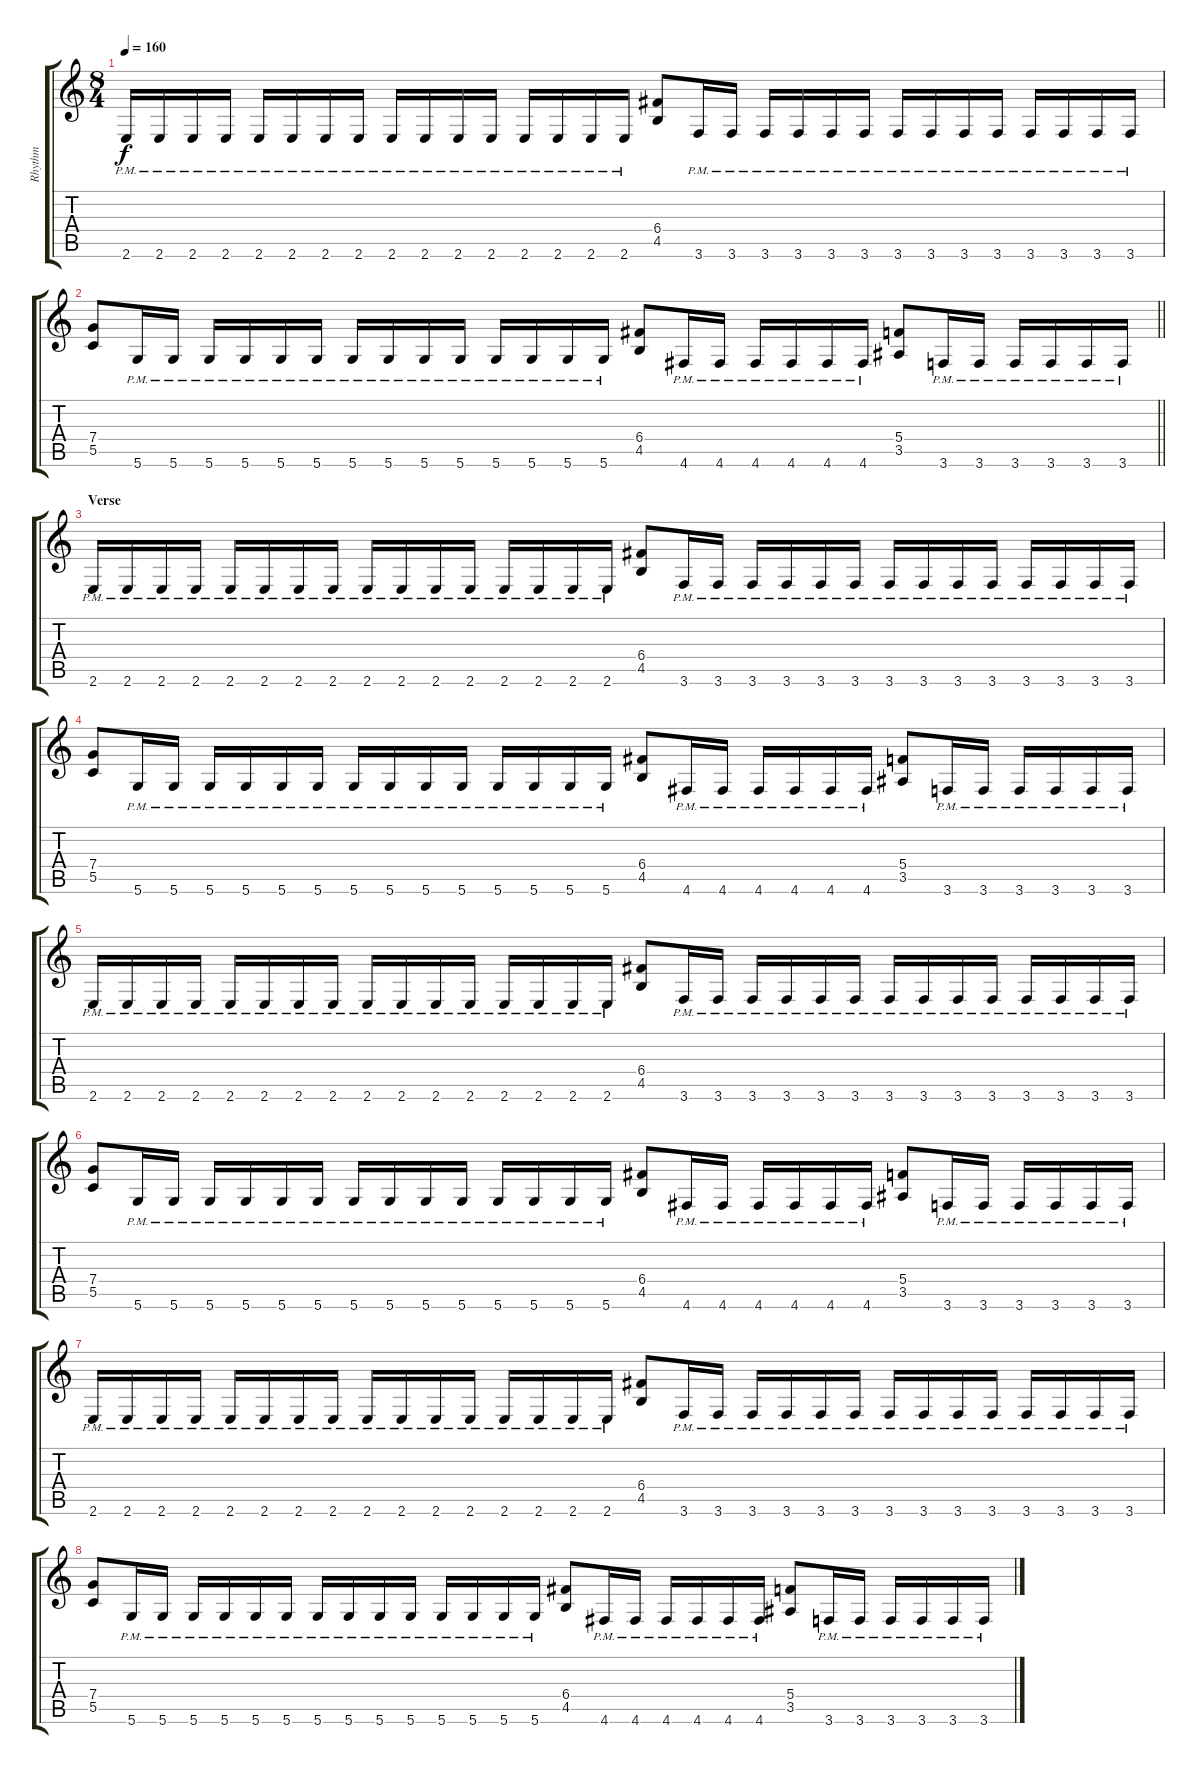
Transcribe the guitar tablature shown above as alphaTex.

\track ("Rhythm" "Rhythm") {instrument distortionguitar}
\staff {score tabs}
\tuning (D4 A3 F3 C3 G2 D2) {hide}
\ts (8 4)
\tempo 160
\clef g2
\ks c
2.6{pm}.16{dy f} 2.6{pm}.16 2.6{pm}.16 2.6{pm}.16 2.6{pm}.16 2.6{pm}.16 2.6{pm}.16 2.6{pm}.16 2.6{pm}.16 2.6{pm}.16 2.6{pm}.16 2.6{pm}.16 2.6{pm}.16 2.6{pm}.16 2.6{pm}.16 2.6{pm}.16 (6.4 4.5).8 3.6{pm}.16 3.6{pm}.16 3.6{pm}.16 3.6{pm}.16 3.6{pm}.16 3.6{pm}.16 3.6{pm}.16 3.6{pm}.16 3.6{pm}.16 3.6{pm}.16 3.6{pm}.16 3.6{pm}.16 3.6{pm}.16 3.6{pm}.16 |
\barLineRight lightlight
(7.4 5.5).8 5.6{pm}.16 5.6{pm}.16 5.6{pm}.16 5.6{pm}.16 5.6{pm}.16 5.6{pm}.16 5.6{pm}.16 5.6{pm}.16 5.6{pm}.16 5.6{pm}.16 5.6{pm}.16 5.6{pm}.16 5.6{pm}.16 5.6{pm}.16 (6.4 4.5).8 4.6{pm}.16 4.6{pm}.16 4.6{pm}.16 4.6{pm}.16 4.6{pm}.16 4.6{pm}.16 (5.4 3.5).8 3.6{pm}.16 3.6{pm}.16 3.6{pm}.16 3.6{pm}.16 3.6{pm}.16 3.6{pm}.16 |
\section ("" "Verse")
2.6{pm}.16 2.6{pm}.16 2.6{pm}.16 2.6{pm}.16 2.6{pm}.16 2.6{pm}.16 2.6{pm}.16 2.6{pm}.16 2.6{pm}.16 2.6{pm}.16 2.6{pm}.16 2.6{pm}.16 2.6{pm}.16 2.6{pm}.16 2.6{pm}.16 2.6{pm}.16 (6.4 4.5).8 3.6{pm}.16 3.6{pm}.16 3.6{pm}.16 3.6{pm}.16 3.6{pm}.16 3.6{pm}.16 3.6{pm}.16 3.6{pm}.16 3.6{pm}.16 3.6{pm}.16 3.6{pm}.16 3.6{pm}.16 3.6{pm}.16 3.6{pm}.16 |
(7.4 5.5).8 5.6{pm}.16 5.6{pm}.16 5.6{pm}.16 5.6{pm}.16 5.6{pm}.16 5.6{pm}.16 5.6{pm}.16 5.6{pm}.16 5.6{pm}.16 5.6{pm}.16 5.6{pm}.16 5.6{pm}.16 5.6{pm}.16 5.6{pm}.16 (6.4 4.5).8 4.6{pm}.16 4.6{pm}.16 4.6{pm}.16 4.6{pm}.16 4.6{pm}.16 4.6{pm}.16 (5.4 3.5).8 3.6{pm}.16 3.6{pm}.16 3.6{pm}.16 3.6{pm}.16 3.6{pm}.16 3.6{pm}.16 |
2.6{pm}.16 2.6{pm}.16 2.6{pm}.16 2.6{pm}.16 2.6{pm}.16 2.6{pm}.16 2.6{pm}.16 2.6{pm}.16 2.6{pm}.16 2.6{pm}.16 2.6{pm}.16 2.6{pm}.16 2.6{pm}.16 2.6{pm}.16 2.6{pm}.16 2.6{pm}.16 (6.4 4.5).8 3.6{pm}.16 3.6{pm}.16 3.6{pm}.16 3.6{pm}.16 3.6{pm}.16 3.6{pm}.16 3.6{pm}.16 3.6{pm}.16 3.6{pm}.16 3.6{pm}.16 3.6{pm}.16 3.6{pm}.16 3.6{pm}.16 3.6{pm}.16 |
(7.4 5.5).8 5.6{pm}.16 5.6{pm}.16 5.6{pm}.16 5.6{pm}.16 5.6{pm}.16 5.6{pm}.16 5.6{pm}.16 5.6{pm}.16 5.6{pm}.16 5.6{pm}.16 5.6{pm}.16 5.6{pm}.16 5.6{pm}.16 5.6{pm}.16 (6.4 4.5).8 4.6{pm}.16 4.6{pm}.16 4.6{pm}.16 4.6{pm}.16 4.6{pm}.16 4.6{pm}.16 (5.4 3.5).8 3.6{pm}.16 3.6{pm}.16 3.6{pm}.16 3.6{pm}.16 3.6{pm}.16 3.6{pm}.16 |
2.6{pm}.16 2.6{pm}.16 2.6{pm}.16 2.6{pm}.16 2.6{pm}.16 2.6{pm}.16 2.6{pm}.16 2.6{pm}.16 2.6{pm}.16 2.6{pm}.16 2.6{pm}.16 2.6{pm}.16 2.6{pm}.16 2.6{pm}.16 2.6{pm}.16 2.6{pm}.16 (6.4 4.5).8 3.6{pm}.16 3.6{pm}.16 3.6{pm}.16 3.6{pm}.16 3.6{pm}.16 3.6{pm}.16 3.6{pm}.16 3.6{pm}.16 3.6{pm}.16 3.6{pm}.16 3.6{pm}.16 3.6{pm}.16 3.6{pm}.16 3.6{pm}.16 |
(7.4 5.5).8 5.6{pm}.16 5.6{pm}.16 5.6{pm}.16 5.6{pm}.16 5.6{pm}.16 5.6{pm}.16 5.6{pm}.16 5.6{pm}.16 5.6{pm}.16 5.6{pm}.16 5.6{pm}.16 5.6{pm}.16 5.6{pm}.16 5.6{pm}.16 (6.4 4.5).8 4.6{pm}.16 4.6{pm}.16 4.6{pm}.16 4.6{pm}.16 4.6{pm}.16 4.6{pm}.16 (5.4 3.5).8 3.6{pm}.16 3.6{pm}.16 3.6{pm}.16 3.6{pm}.16 3.6{pm}.16 3.6{pm}.16
